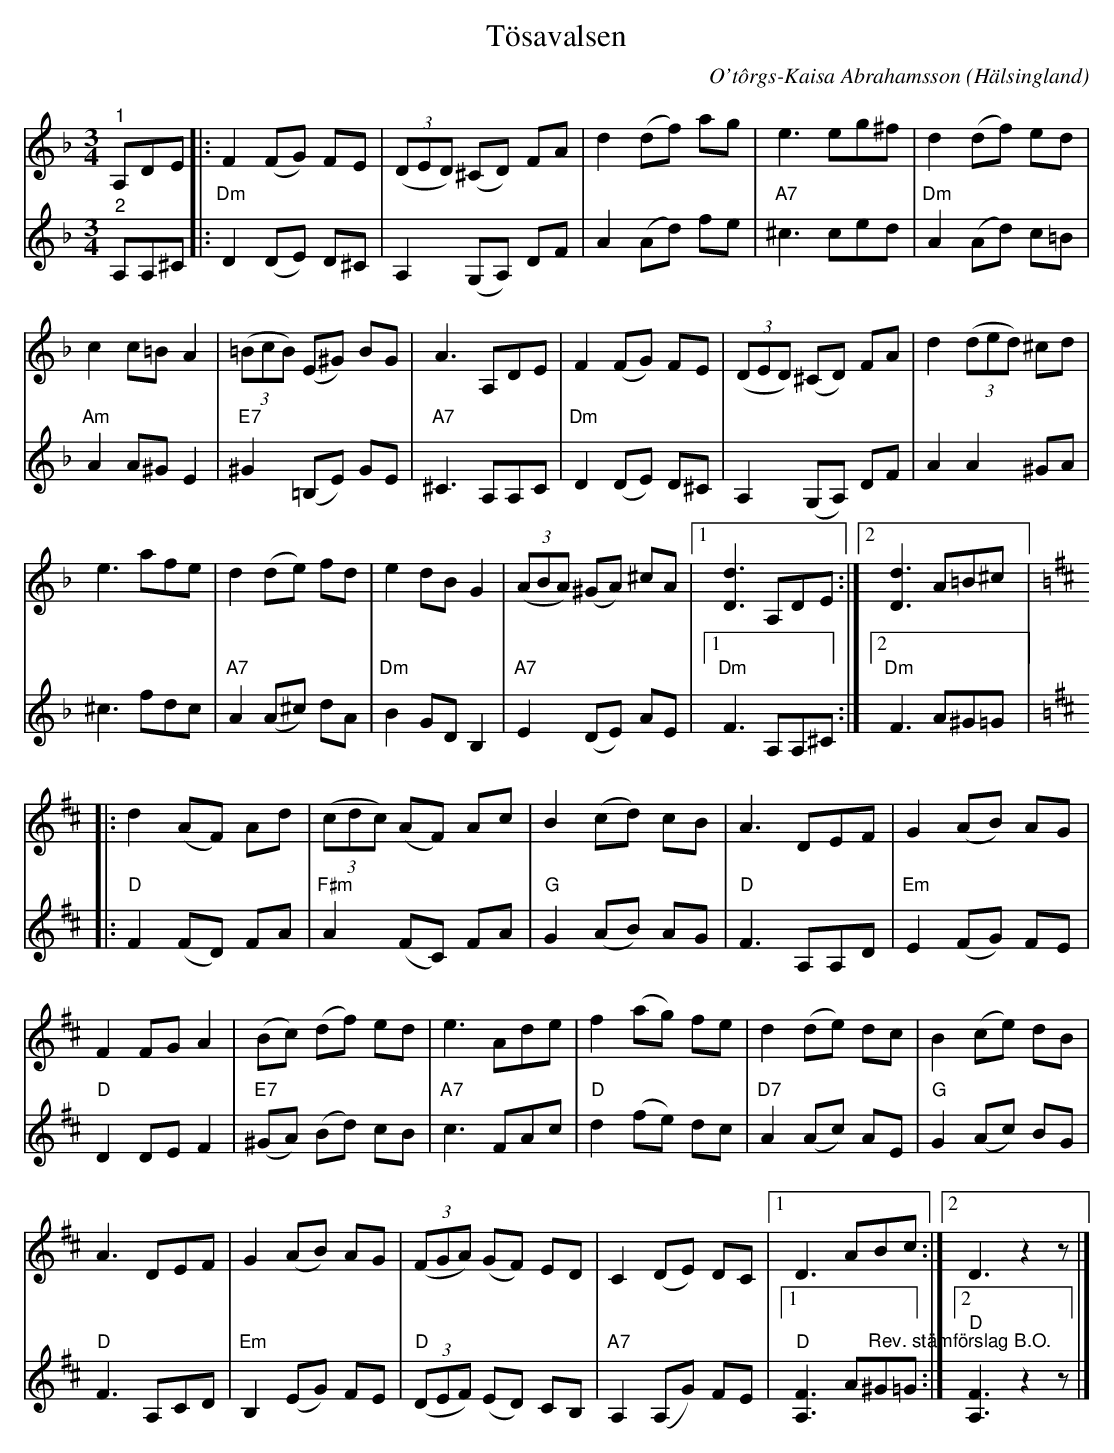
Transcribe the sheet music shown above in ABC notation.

X:1
C:O'tôrgs-Kaisa Abrahamsson
T:Tösavalsen
O:Hälsingland
L:1/8
M:3/4
K:Dm
V:1
"^1" A,DE |: F2 (FG) FE | (3(DED) (^CD) FA | d2 (df) ag | e3 eg^f | d2 (df) ed |
c2 c=B A2 | (3(=BcB) (E^G) BG | A3 A,DE | F2 (FG) FE | (3(DED) (^CD) FA | d2 (3(ded) ^cd |
e3 afe | d2 (de) fd | e2 dB G2 | (3(ABA) (^GA) ^cA |1 [Dd]3 A,DE :|2 [Dd]3 A=B^c |:
[K:D] d2 (AF) Ad | (3(cdc) (AF) Ac | B2 (cd) cB | A3 DEF | G2 (AB) AG |
F2 FG A2 | (Bc) (df) ed | e3 Ade | f2 (ag) fe | d2 (de) dc | B2 (ce) dB |
A3 DEF | G2 (AB) AG | (3(FGA) (GF) ED | C2 (DE) DC |1 D3 ABc :|2 D3 z2 z |]
V:2
"^2" A,A,^C |:"Dm" D2 (DE) D^C | A,2 (G,A,) DF | A2 (Ad) fe |"A7" ^c3 ced |"Dm" A2 (Ad) c=B |
"Am" A2 A^G E2 |"E7" ^G2 (=B,E) GE |"A7" ^C3 A,A,C |"Dm" D2 (DE) D^C | A,2 (G,A,) DF |
A2 A2 ^GA | ^c3 fdc |"A7" A2 (A^c) dA |"Dm" B2 GD B,2 | "A7" E2 (DE) AE |1"Dm" F3 A,A,^C :|2 "Dm" F3 A^G=G |:
[K:D]"D" F2 (FD) FA |"F#m" A2 (FC) FA |"G" G2 (AB) AG |"D" F3 A,A,D | "Em" E2 (FG) FE |
"D" D2 DE F2 |"E7" (^GA) (Bd) cB |"A7" c3 FAc |"D" d2 (fe) dc | "D7" A2 (Ac) AE |"G" G2 (Ac) BG |
"D" F3 A,CD |"Em" B,2 (EG) FE |"D" (3(DEF) (ED) CB, | "A7" A,2 (A,G) FE |1"D" [A,F]3 A"^Rev. stämförslag B.O."^G=G :|2"D" [A,F]3 z2 z |]
